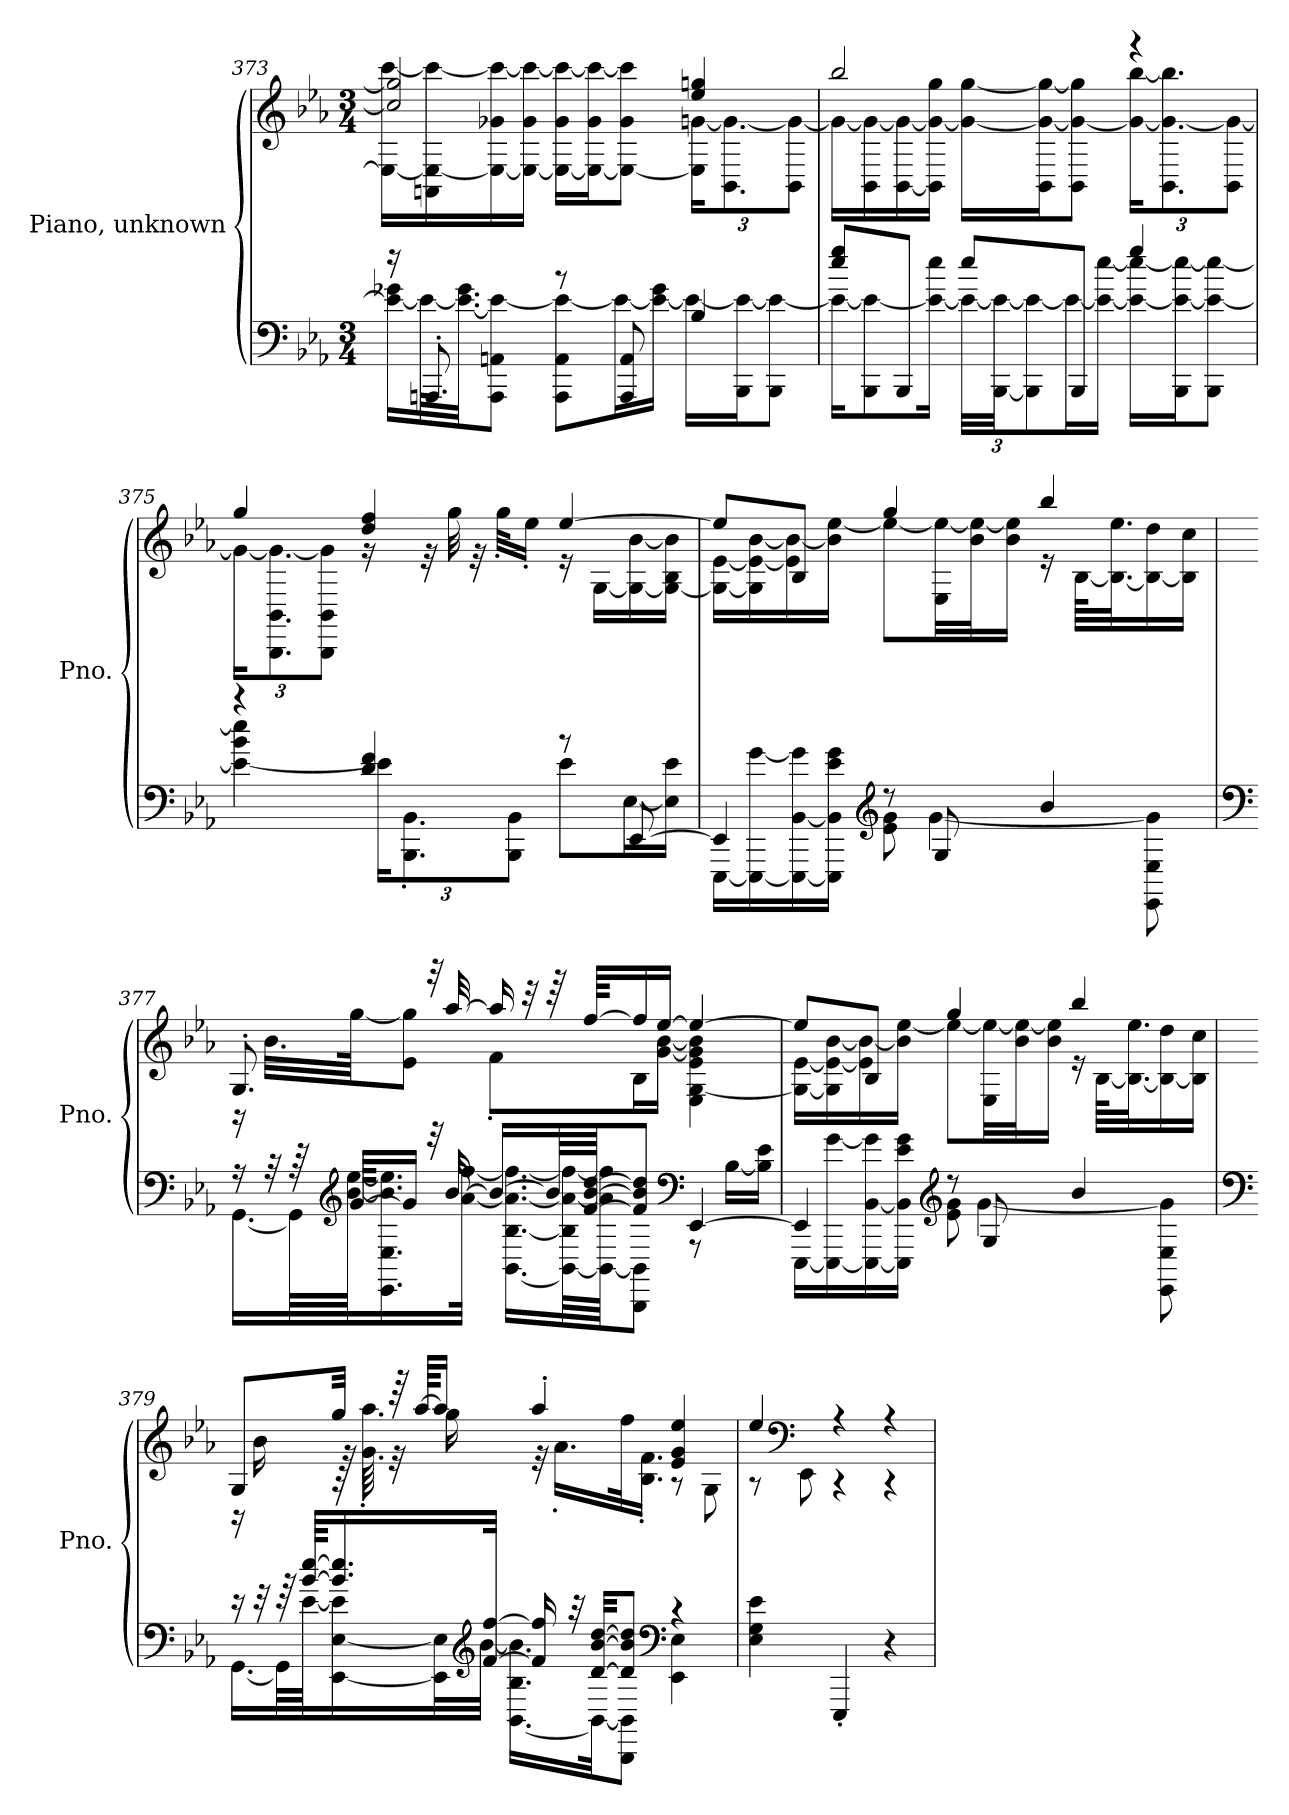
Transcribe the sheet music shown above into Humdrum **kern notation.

**kern	**kern
*part1	*part1
*staff2	*staff1
*I"Piano, unknown	*
*I'Pno.	*
!!LO:LB:g=z
*clefF4	*clefG2
*k[b-e-a-]	*k[b-e-a-]
*M3/4	*M3/4
=373	=373
*^	*^
16r	16e-\_ 16g-X\LL	2cc/] 2gg-/]	16E-\_ [16ccc\LL
8.AAAn'/	64e-\KL_	.	16AAn\ 16E-\_ 16ccc\_
.	32.e-\_ 32.g-\JJ	.	.
.	8AAA\ 8AAn\ 8e-\_J	.	16E-\_ 16g-X\ 16ccc\_
.	.	.	16E-\_ 16g-\ 16ccc\_JJ
8r	8AAA\ 8AA\ 8e-\_L	.	16E-\_ 16g-\ 16ccc\_LL
.	.	.	16E-\_ 16g-\ 16ccc\_J
8AAA/ 8AA/	16e-\L_	.	8E-\_ 8g-\ 8ccc\]J
.	16e-\_ 16g-\JJ	.	.
*	*	*	*Xbrackettup
4B-/	16e-\LL_	4ee-/ 4ggn/	24E-\] [24gn\KL
.	.	.	12.BB-\ 12.g\_
.	16BBB-\ 16e-\_J	.	.
.	8BBB-\ 8e-\_J	.	.
.	.	.	12BB-\ 12g\_J
!!LO:PB:g=z	!!
=374	=374	=374	=374
8ee-/ 8gg/L	16e-\KL_	2bb-/	16g\LL_
.	8BBB-\ 8e-\_	.	16BB-\ 16g\_
8BBB-/J	.	.	[16BB-\ 16g\_
.	16e-\_ 16ee-\Jk	.	16BB-\] 16g\_ 16gg\JJ
*	*Xbrackettup	*	*
8ee-/L	48e-\LLL_	.	16g\_ [16gg\LL
.	[48BBB-\ 48e-\_JJ	.	.
.	12BBB-\] 12e-\_	.	.
.	.	.	16BB-\ 16g\_ 16gg\_J
8BBB-/J	16e-\L_	.	8BB-\ 8g\_ 8gg\]J
.	16e-\_ [16ee-\JJ	.	.
4gg/	16e-\_ 16ee-\_LL	4r	24g\_ [24bb-\KL
.	.	.	12.BB-\ 12.g\_ 12.bb-\]
.	16BBB-\ 16e-\_ 16ee-\_J	.	.
.	8BBB-\ 8e-\_ 8ee-\_J	.	.
.	.	.	12BB-\ 12g\_J
=375	=375	=375	=375
4r	4e-\_ 4b-\ 4ee-\]	4gg/	24g\KL_
.	.	.	12.BBB-\ 12.BB-\ 12.g\_
.	.	.	12BBB-\ 12BB-\ 12g\]J
4d/ 4f/	24e-\KL]	4dd/ 4ff/	16r
.	12.BBB-\' 12.BB-\'	.	.
.	.	.	32r
.	.	.	32gg\
.	.	.	32r
.	.	.	32gg'\KLL
.	12BBB-\ 12BB-\J	.	.
.	.	.	16ee-'\JJ
8r	8e-\L	[4ee-/	16r
.	.	.	[16G\LL
[8EE-/	[16E-\L	.	16G\_ [16b-\
.	16E-\] 16e-\JJ	.	16G\_ 16B-\ 16b-\]JJ
!!LO:LB:g=z	!!
=376	=376	=376	=376
4EE-/]	[16EEE-\LL	8ee-/L]	16G\_ [16e-\LL
.	16EEE-\_ [16g\	.	16G\] 16e-\_ [16b-\
.	16EEE-\_ [16BB-\ 16g\]	8B-/J	16e-\] 16b-\_
.	16EEE-\] 16BB-\] 16e-\ 16g\JJ	.	16b-\] [16ee-\JJ
*clefG2	*	*	*
8r	8e-\ 8g\	4gg/	8ee-\L_
8G/	[4g\	.	32E-\ 32ee-\_LL
.	.	.	32b-\ 32ee-\_J
.	.	.	16b-\ 16ee-\]JJ
4b-/	.	4bb-/	16r
.	.	.	[64B-\KLLL
.	.	.	32.B-\_ 32.ee-\J
.	8EE-\ 8E-\ 8g\]	.	16B-\_ 16dd\
.	.	.	16B-\] 16cc\JJ
!!LO:LB:g=z	!!
=377	=377	=377	=377
*clefF4	*	*	*
16r	[16.GG\LL	8.G'/	16r
32r	.	.	32.b-\LLL
64r	64GG\LL]	.	.
*clefG2	*	*	*
[64g/KKLL	[64b-\ [64ee-\JJ	.	[64gg\JJK
16g/JJ]	16.EE-\ 16.E-\ 16.b-\] 16.ee-\]	.	8e-\ 8gg\]J
32r	.	32r	.
[32b-/	[32a-\ [32ff\JJk	[32aa-/	.
16.b-/LL_	[16.BB-\ [16.B-\ 16.a-\_ 16.ff\_LL	16aa-/]	8f'\L
.	.	32r	.
64b-/LL]	64BB-\_ 64B-\] 64a-\_ 64ff\_LL	64r	.
[64f/ [64b-/ [64dd/JJJ	64BB-\_ 64a-\] 64ff\]JJJ	[64ff/KKLL	.
8f/] 8b-/] 8dd/]J	8BBB-\ 8BB-\]J	16ff/]	16B-\L
.	.	[16ee-/JJ	[16g\ [16b-\JJ
*clefF4	*	*	*
[4EE-/	8r	4ee-/_	4E-\ [4G\ 4e-\ 4g\] 4b-\]
.	[16B-\LL	.	.
.	16B-\] 16e-\JJ	.	.
!!LO:LB:g=z	!!
=378	=378	=378	=378
4EE-/]	[16EEE-\LL	8ee-/L]	16G\_ [16e-\LL
.	16EEE-\_ [16g\	.	16G\] 16e-\_ [16b-\
.	16EEE-\_ [16BB-\ 16g\]	8B-/J	16e-\] 16b-\_
.	16EEE-\] 16BB-\] 16e-\ 16g\JJ	.	16b-\] [16ee-\JJ
*clefG2	*	*	*
8r	8e-\ 8g\	4gg/	8ee-\L_
8G/	[4g\	.	32E-\ 32ee-\_LL
.	.	.	32b-\ 32ee-\_J
.	.	.	16b-\ 16ee-\]JJ
4b-/	.	4bb-/	16r
.	.	.	[64B-\KLLL
.	.	.	32.B-\_ 32.ee-\J
.	8EE-\ 8E-\ 8g\]	.	16B-\_ 16dd\
.	.	.	16B-\] 16cc\JJ
!!LO:LB:g=z	!!
=379	=379	=379	=379
*clefF4	*	*	*
16r	[16.GG\LL	8G/L	16r
32r	.	.	16b-\
64r	64GG\LL]	.	.
[64b-/ [64ee-/KKLL	[64e-\JJ	.	.
16.b-/] 16.ee-/]	[16EE-\ [16E-\ 16e-\]	32gg/Jkk	128r
.	.	.	64.g\' 64.aa-\'
.	.	64r	32r
.	.	[64aa-/KKLL	.
.	32EE-\] 32E-\]L	16aa-/JJ]	16gg\
*clefG2	*	*	*
[32f/ [32ff/JJk	[32b-\JJJ	.	.
16f/] 16ff/]	[16.BB-\ 16.B-\ 16.b-\]LL	4aa-'/	32r
.	.	.	16.a-'\LL
32r	.	.	.
[32d/ [32b-/ [32dd/KKL	32BB-\JK_	.	.
8d/] 8b-/] 8dd/]J	8BBB-\ 8BB-\]J	.	32ff\K
.	.	.	16.B-\' 16.f\'JJ
*clefF4	*	*	*
4r	4EE-\ 4E-\	4e-/ 4g/ 4ee-/	8r
.	.	.	8G\
*v	*v	*	*
=380	=380	=380
4E-\ 4G\ 4e-\	4ee-/	8r
*	*clefF4	*
.	.	8EE-\
4EEE-'/	4r	4r
4r	4r	4r
*	*v	*v
=	=
*-	*-
